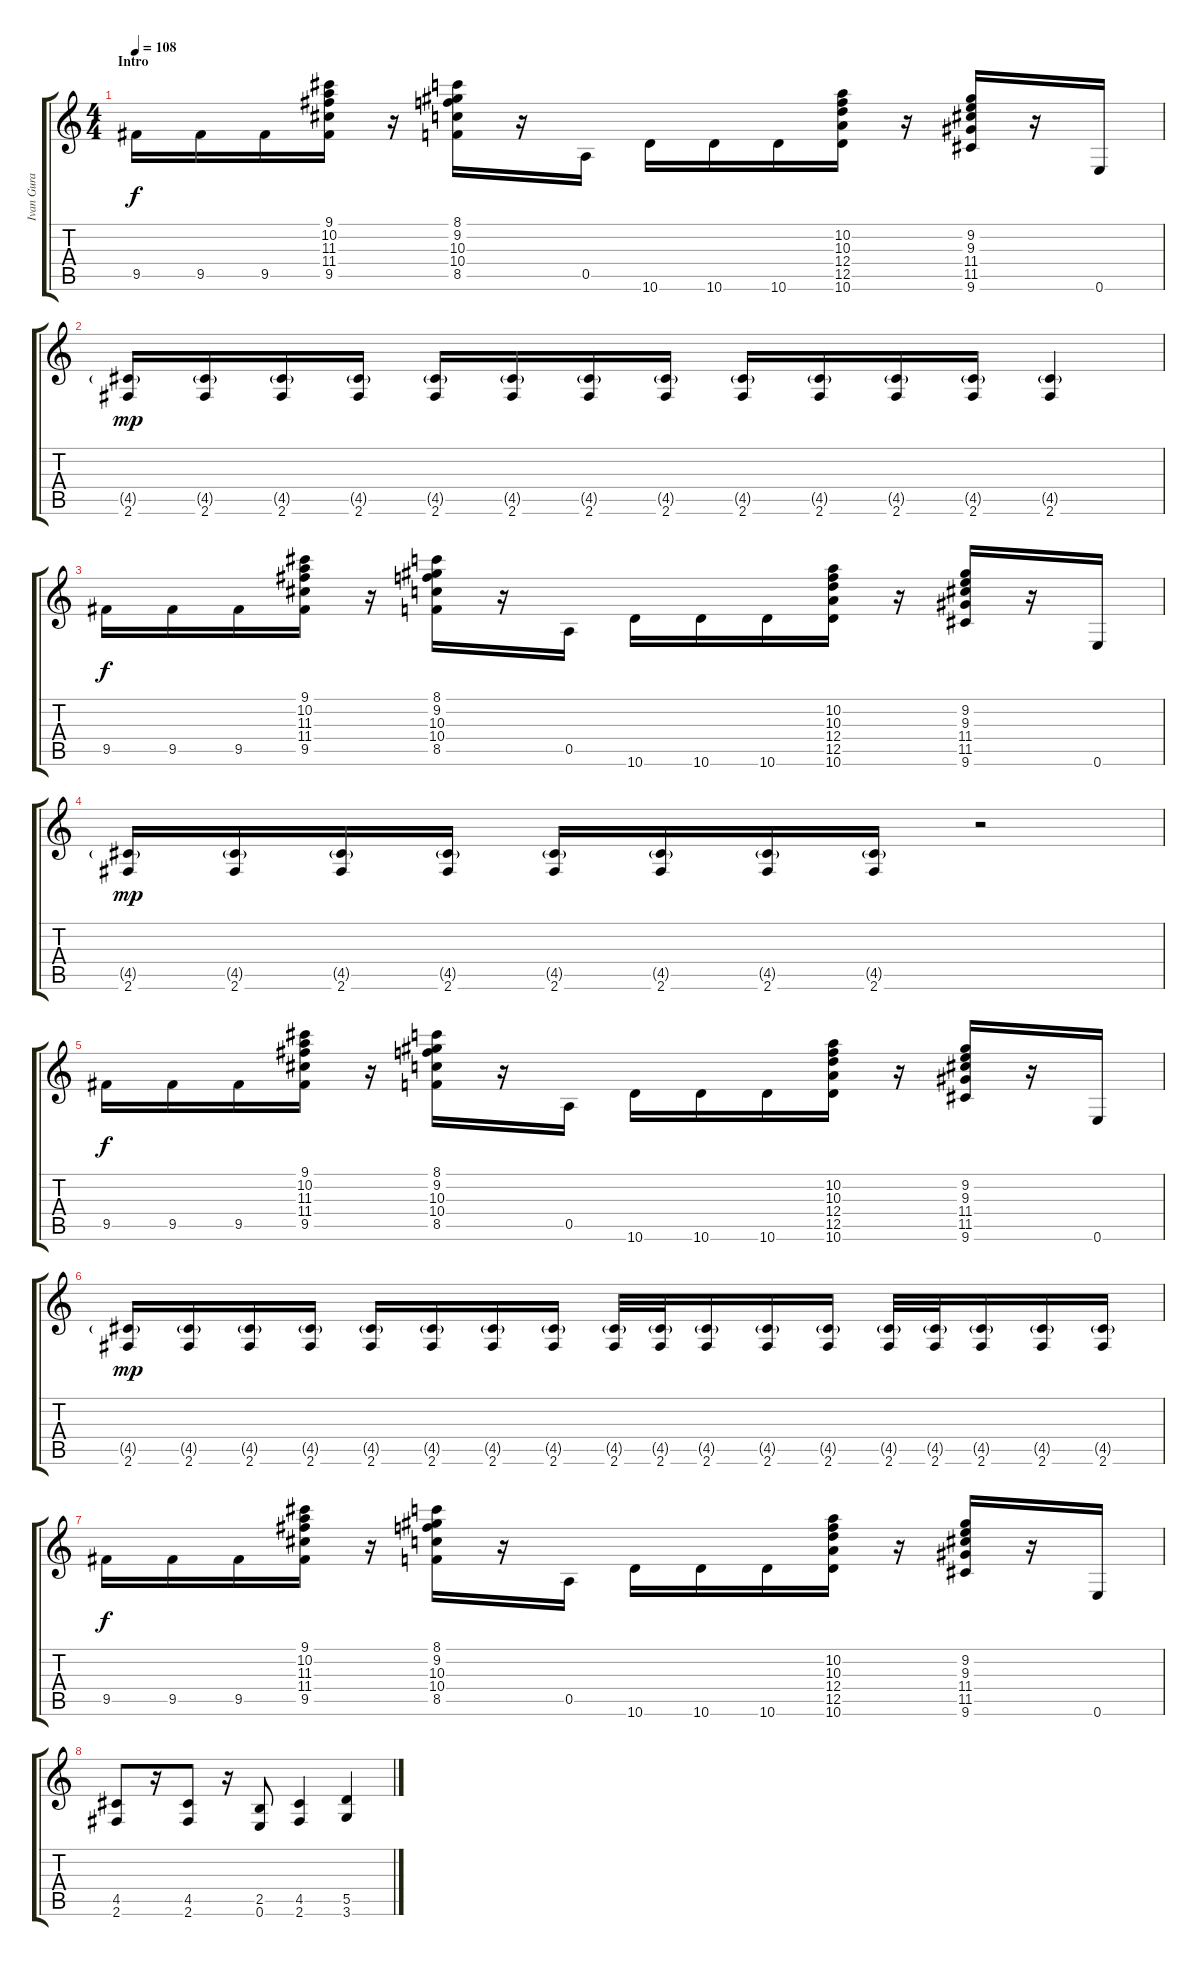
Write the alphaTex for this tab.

\track ("Ivan Gura" "Ivan Gura") {instrument distortionguitar}
\staff {score tabs}
\tuning (E4 B3 G3 D3 A2 E2) {hide}
\ts (4 4)
\section ("" "Intro")
\tempo 108
\clef g2
\ks c
9.5.16{dy f instrument distortionguitar} 9.5.16 9.5.16 (9.1 10.2 11.3 11.4 9.5).16 r.16 (8.1 9.2 10.3 10.4 8.5).16 r.16 0.5.16 10.6.16 10.6.16 10.6.16 (10.2 10.3 12.4 12.5 10.6).16 r.16 (9.2 9.3 11.4 11.5 9.6).16 r.16 0.6.16 |
(4.5{g} 2.6).16{dy mp} (4.5{g} 2.6).16 (4.5{g} 2.6).16 (4.5{g} 2.6).16 (4.5{g} 2.6).16 (4.5{g} 2.6).16 (4.5{g} 2.6).16 (4.5{g} 2.6).16 (4.5{g} 2.6).16 (4.5{g} 2.6).16 (4.5{g} 2.6).16 (4.5{g} 2.6).16 (4.5{g} 2.6).4 |
9.5.16{dy f} 9.5.16 9.5.16 (9.1 10.2 11.3 11.4 9.5).16 r.16 (8.1 9.2 10.3 10.4 8.5).16 r.16 0.5.16 10.6.16 10.6.16 10.6.16 (10.2 10.3 12.4 12.5 10.6).16 r.16 (9.2 9.3 11.4 11.5 9.6).16 r.16 0.6.16 |
(4.5{g} 2.6).16{dy mp} (4.5{g} 2.6).16 (4.5{g} 2.6).16 (4.5{g} 2.6).16 (4.5{g} 2.6).16 (4.5{g} 2.6).16 (4.5{g} 2.6).16 (4.5{g} 2.6).16 r.2 |
9.5.16{dy f} 9.5.16 9.5.16 (9.1 10.2 11.3 11.4 9.5).16 r.16 (8.1 9.2 10.3 10.4 8.5).16 r.16 0.5.16 10.6.16 10.6.16 10.6.16 (10.2 10.3 12.4 12.5 10.6).16 r.16 (9.2 9.3 11.4 11.5 9.6).16 r.16 0.6.16 |
(4.5{g} 2.6).16{dy mp} (4.5{g} 2.6).16 (4.5{g} 2.6).16 (4.5{g} 2.6).16 (4.5{g} 2.6).16 (4.5{g} 2.6).16 (4.5{g} 2.6).16 (4.5{g} 2.6).16 (4.5{g} 2.6).32 (4.5{g} 2.6).32 (4.5{g} 2.6).16 (4.5{g} 2.6).16 (4.5{g} 2.6).16 (4.5{g} 2.6).32 (4.5{g} 2.6).32 (4.5{g} 2.6).16 (4.5{g} 2.6).16 (4.5{g} 2.6).16 |
9.5.16{dy f} 9.5.16 9.5.16 (9.1 10.2 11.3 11.4 9.5).16 r.16 (8.1 9.2 10.3 10.4 8.5).16 r.16 0.5.16 10.6.16 10.6.16 10.6.16 (10.2 10.3 12.4 12.5 10.6).16 r.16 (9.2 9.3 11.4 11.5 9.6).16 r.16 0.6.16 |
(4.5 2.6).8 r.16 (4.5 2.6).8 r.16 (2.5 0.6).8 (4.5 2.6).4 (5.5 3.6).4
